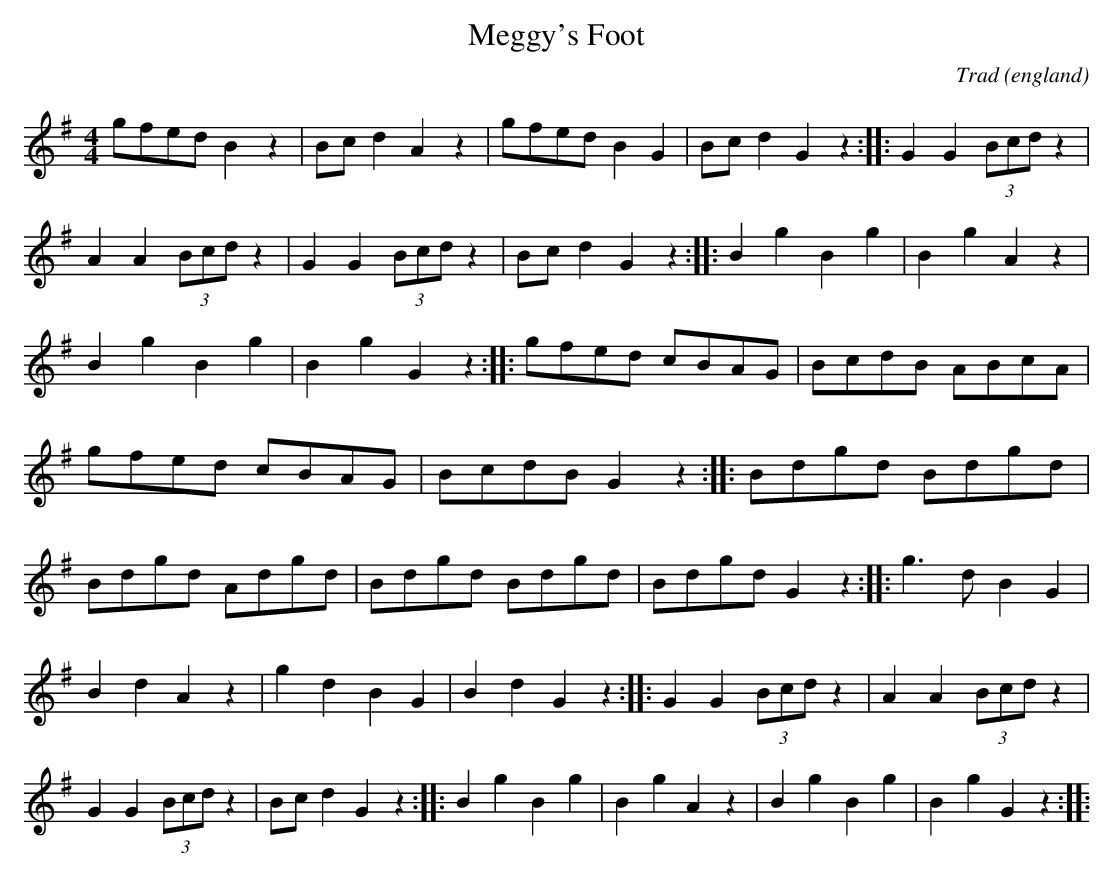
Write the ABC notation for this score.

X:1
T:Meggy's Foot
O:england
C:Trad
M:4/4
K:G
gfed B2 z2| Bcd2 A2 z2| gfed B2G2|Bcd2 G2 z2:: G2G2 (3Bcd z2| A2A2 (3Bcd z2|\
G2G2 (3Bcd z2| Bcd2 G2 z2:: B2g2B2g2| B2g2 A2 z2|B2g2B2g2| B2g2 G2 z2::\
gfed cBAG| BcdB ABcA|gfed cBAG| BcdB G2 z2:: Bdgd Bdgd|Bdgd Adgd|Bdgd Bdgd|\
Bdgd G2 z2::g2>d2 B2G2| B2d2 A2 z2|g2d2 B2G2| B2d2 G2 z2::\
G2G2 (3Bcd z2| A2A2 (3Bcd z2|\
G2G2 (3Bcd z2| Bcd2 G2 z2:: B2g2B2g2| B2g2 A2 z2|B2g2B2g2| B2g2 G2 z2::\
